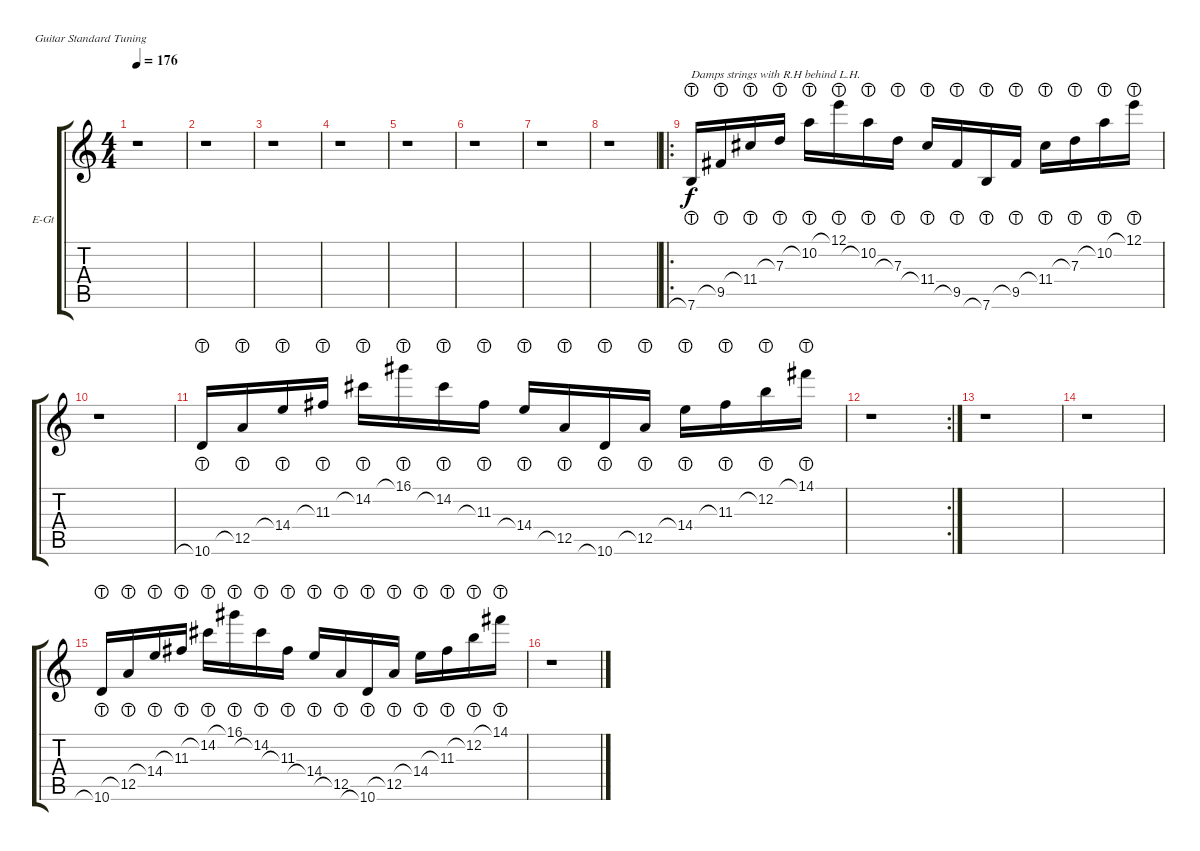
\bracketExtendMode groupsimilarinstruments
\firstSystemTrackNameOrientation horizontal
\otherSystemsTrackNameOrientation horizontal
\track ("Riff A (right)" "E-Gt") {instrument distortionguitar}
\staff {score tabs}
\tuning (E4 B3 G3 D3 A2 E2)
\ts (4 4)
\tempo 176
\clef g2
\ks c
r.1{dy f} |
r.1 |
r.1 |
r.1 |
r.1 |
r.1 |
r.1 |
r.1 |
\ro
7.6{lht}.16{txt "Damps strings with R.H behind L.H."} 9.5{lht}.16 11.4{lht}.16 7.3{lht}.16 10.2{lht}.16 12.1{lht}.16 10.2{lht}.16 7.3{lht}.16 11.4{lht}.16 9.5{lht}.16 7.6{lht}.16 9.5{lht}.16 11.4{lht}.16 7.3{lht}.16 10.2{lht}.16 12.1{lht}.16 |
r.1 |
10.6{lht}.16 12.5{lht}.16 14.4{lht}.16 11.3{lht}.16 14.2{lht}.16 16.1{lht}.16 14.2{lht}.16 11.3{lht}.16 14.4{lht}.16 12.5{lht}.16 10.6{lht}.16 12.5{lht}.16 14.4{lht}.16 11.3{lht}.16 12.2{lht}.16 14.1{lht}.16 |
\rc 2
r.1 |
r.1 |
r.1 |
10.6{lht}.16 12.5{lht}.16 14.4{lht}.16 11.3{lht}.16 14.2{lht}.16 16.1{lht}.16 14.2{lht}.16 11.3{lht}.16 14.4{lht}.16 12.5{lht}.16 10.6{lht}.16 12.5{lht}.16 14.4{lht}.16 11.3{lht}.16 12.2{lht}.16 14.1{lht}.16 |
r.1
